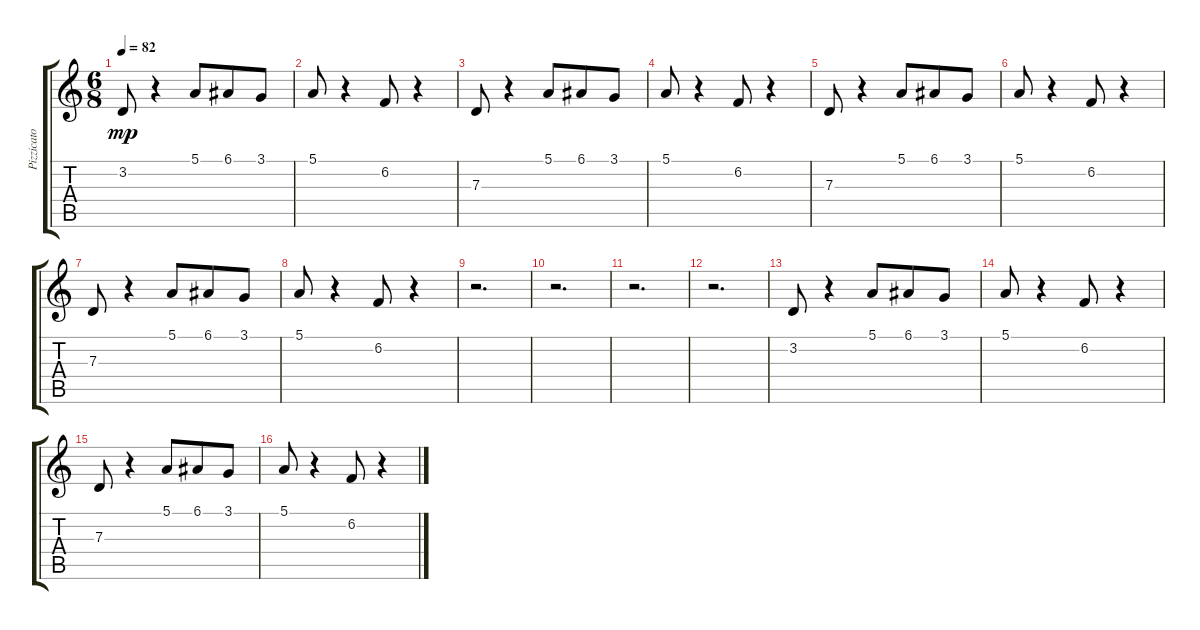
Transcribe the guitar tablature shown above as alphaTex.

\track ("Pizzicato" "Pizzicato") {instrument pizzicatostrings}
\staff {score tabs}
\tuning (E4 B3 G3 D3 A2 E2) {hide}
\ts (6 8)
\tempo 82
\clef g2
\ks c
3.2.8{dy mp} r.4 5.1.8 6.1.8 3.1.8 |
5.1.8 r.4 6.2.8 r.4 |
7.3.8 r.4 5.1.8 6.1.8 3.1.8 |
5.1.8 r.4 6.2.8 r.4 |
7.3.8 r.4 5.1.8 6.1.8 3.1.8 |
5.1.8 r.4 6.2.8 r.4 |
7.3.8 r.4 5.1.8 6.1.8 3.1.8 |
5.1.8 r.4 6.2.8 r.4 |
r.2{d} |
r.2{d} |
r.2{d} |
r.2{d} |
3.2.8 r.4 5.1.8 6.1.8 3.1.8 |
5.1.8 r.4 6.2.8 r.4 |
7.3.8 r.4 5.1.8 6.1.8 3.1.8 |
5.1.8 r.4 6.2.8 r.4
